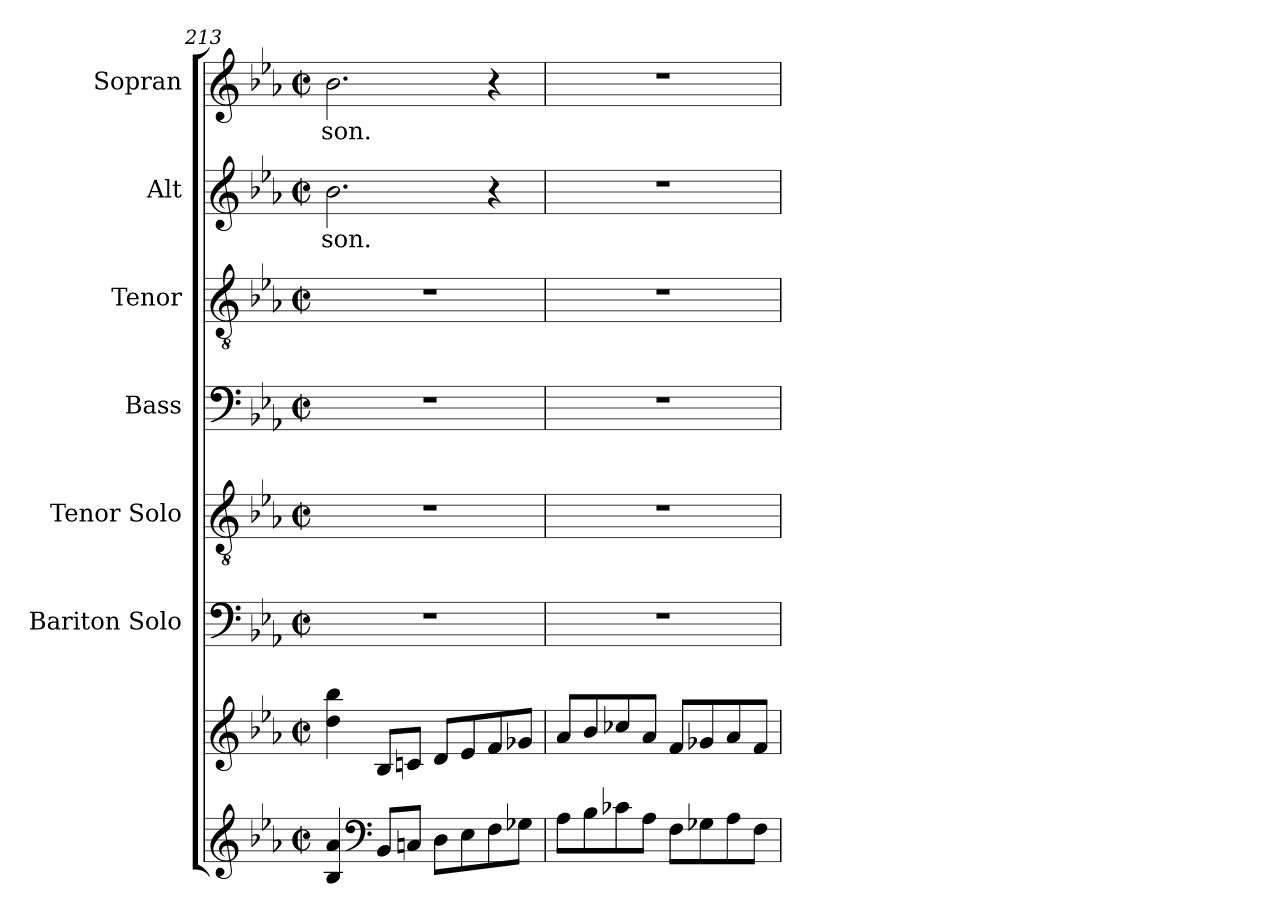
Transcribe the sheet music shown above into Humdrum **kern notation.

**kern	**kern	**kern	**kern	**kern	**kern	**kern	**text	**kern	**text
*part7	*part7	*part6	*part5	*part4	*part3	*part2	*part2	*part1	*part1
*staff8	*staff7	*staff6	*staff5	*staff4	*staff3	*staff2	*staff2	*staff1	*staff1
*	*	*I"Bariton Solo	*I"Tenor Solo	*I"Bass	*I"Tenor	*I"Alt	*	*I"Sopran	*
*	*	*	*	*I'B.	*I'T.	*I'A.	*	*I'S.	*
!!LO:LB:g=z
*clefG2	*clefG2	*clefF4	*clefGv2	*clefF4	*clefGv2	*clefG2	*	*clefG2	*
*k[b-e-a-]	*k[b-e-a-]	*k[b-e-a-]	*k[b-e-a-]	*k[b-e-a-]	*k[b-e-a-]	*k[b-e-a-]	*	*k[b-e-a-]	*
*E-:	*E-:	*E-:	*E-:	*E-:	*E-:	*E-:	*	*E-:	*
*M2/2	*M2/2	*M2/2	*M2/2	*M2/2	*M2/2	*M2/2	*	*M2/2	*
*met(c|)	*met(c|)	*met(c|)	*met(c|)	*met(c|)	*met(c|)	*met(c|)	*	*met(c|)	*
=213	=213	=213	=213	=213	=213	=213	=213	=213	=213
!	!	!	!	!	!	!	!LO:LY:b	!	!LO:LY:b
4B-/ 4a-/	4dd\ 4bb-\	1r	1r	1r	1r	2.b-\	-son.	2.b-\	-son.
*clefF4	*	*	*	*	*	*	*	*	*
8BB-/L	8B-/L	.	.	.	.	.	.	.	.
8Cn/J	8cn/J	.	.	.	.	.	.	.	.
8D\L	8d/L	.	.	.	.	.	.	.	.
8E-\	8e-/	.	.	.	.	.	.	.	.
8F\	8f/	.	.	.	.	4r	.	4r	.
8G-X\J	8g-X/J	.	.	.	.	.	.	.	.
=214	=214	=214	=214	=214	=214	=214	=214	=214	=214
8A-\L	8a-/L	1r	1r	1r	1r	1r	.	1r	.
8B-\	8b-/	.	.	.	.	.	.	.	.
8c-X\	8cc-X/	.	.	.	.	.	.	.	.
8A-\J	8a-/J	.	.	.	.	.	.	.	.
8F\L	8f/L	.	.	.	.	.	.	.	.
8G-X\	8g-X/	.	.	.	.	.	.	.	.
8A-\	8a-/	.	.	.	.	.	.	.	.
8F\J	8f/J	.	.	.	.	.	.	.	.
=	=	=	=	=	=	=	=	=	=
*-	*-	*-	*-	*-	*-	*-	*-	*-	*-
